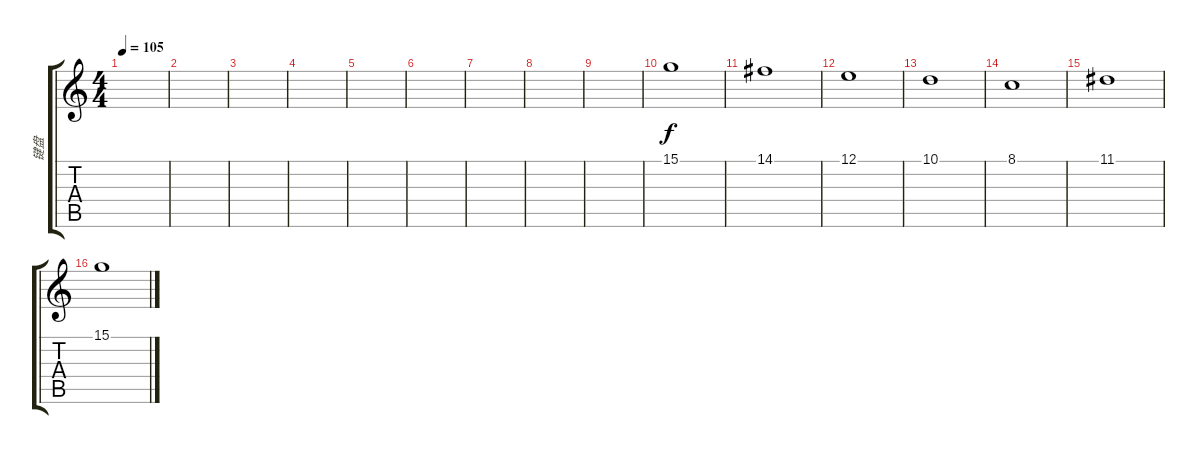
\track ("键盘" "键盘") {instrument synthstrings2}
\staff {score tabs}
\tuning (E4 B3 G3 D3 A2 E2) {hide}
\ts (4 4)
\tempo 105
\clef g2
\ks c
|
|
|
|
|
|
|
|
|
15.1.1 |
14.1.1 |
12.1.1 |
10.1.1 |
8.1.1 |
11.1.1 |
15.1.1
